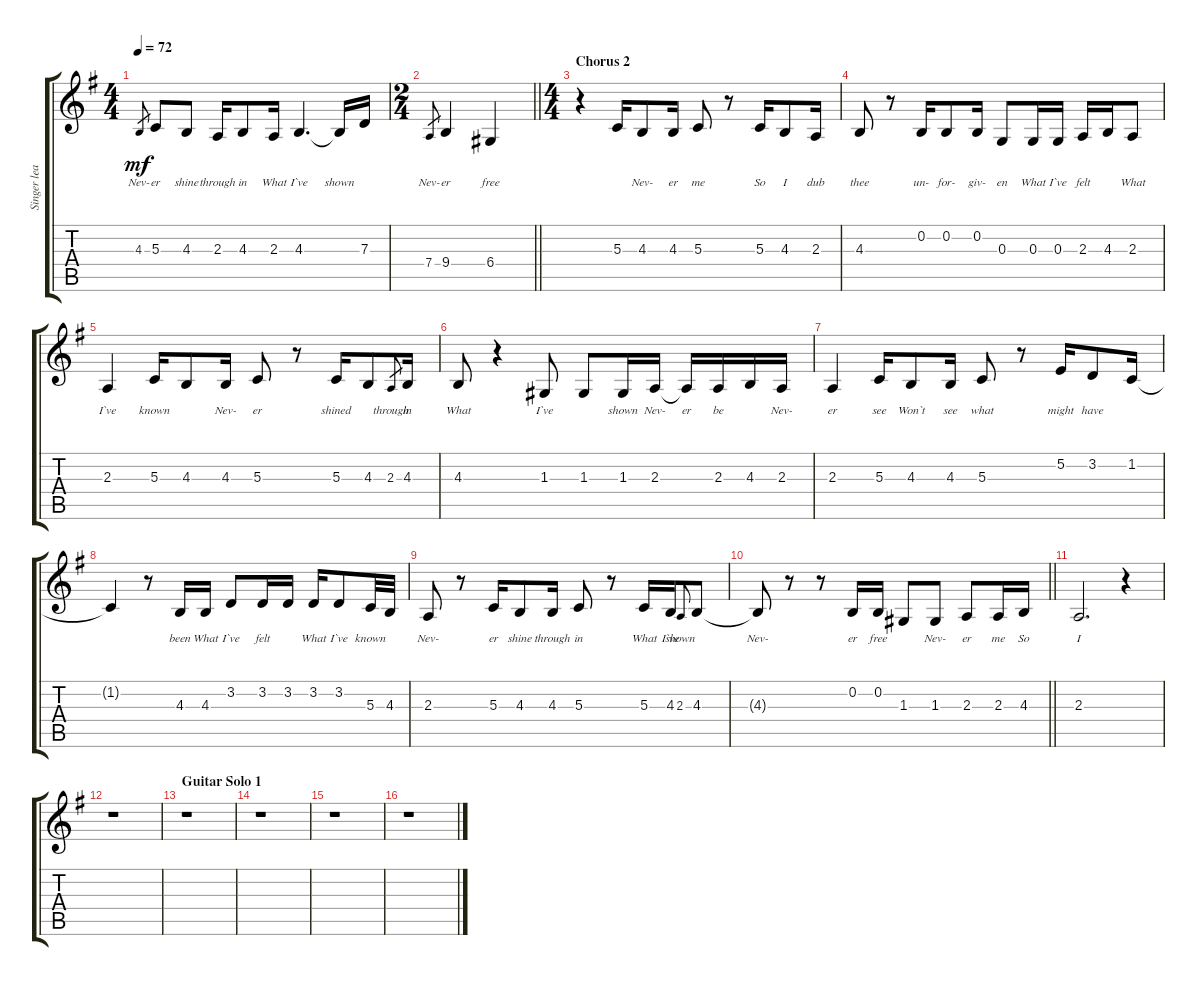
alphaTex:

\track ("Singer lead" "Singer lea") {instrument voiceoohs}
\staff {score tabs}
\tuning (E4 B3 G3 D3 A2 E2) {hide}
\ts (4 4)
\tempo 72
\clef g2
\ks eminor
4.3.8{lyrics (0 "Nev-") lyrics (1 "") lyrics (2 "") lyrics (3 "") lyrics (4 "") gr dy mf} 5.3.8{lyrics (0 "er") lyrics (1 "") lyrics (2 "") lyrics (3 "") lyrics (4 "")} 4.3.8{lyrics (0 "shine") lyrics (1 "") lyrics (2 "") lyrics (3 "") lyrics (4 "")} 2.3.16{lyrics (0 "through") lyrics (1 "") lyrics (2 "") lyrics (3 "") lyrics (4 "")} 4.3.8{lyrics (0 "in") lyrics (1 "") lyrics (2 "") lyrics (3 "") lyrics (4 "")} 2.3.16{lyrics (0 "What") lyrics (1 "") lyrics (2 "") lyrics (3 "") lyrics (4 "")} 4.3.4{d lyrics (0 "I`ve") lyrics (1 "") lyrics (2 "") lyrics (3 "") lyrics (4 "")} 4.3{t}.16{lyrics (0 "shown") lyrics (1 "") lyrics (2 "") lyrics (3 "") lyrics (4 "")} 7.3.16{lyrics (0 "") lyrics (1 "") lyrics (2 "") lyrics (3 "") lyrics (4 "")} |
\ts (2 4)
\barLineRight lightlight
7.4.8{lyrics (0 "Nev-") lyrics (1 "") lyrics (2 "") lyrics (3 "") lyrics (4 "") gr} 9.4.4{lyrics (0 "er") lyrics (1 "") lyrics (2 "") lyrics (3 "") lyrics (4 "")} 6.4.4{lyrics (0 "free") lyrics (1 "") lyrics (2 "") lyrics (3 "") lyrics (4 "")} |
\ts (4 4)
\section ("" "Chorus 2")
r.4 5.3.16{lyrics (0 "") lyrics (1 "") lyrics (2 "") lyrics (3 "") lyrics (4 "")} 4.3.8{lyrics (0 "Nev-") lyrics (1 "") lyrics (2 "") lyrics (3 "") lyrics (4 "")} 4.3.16{lyrics (0 "er") lyrics (1 "") lyrics (2 "") lyrics (3 "") lyrics (4 "")} 5.3.8{lyrics (0 "me") lyrics (1 "") lyrics (2 "") lyrics (3 "") lyrics (4 "")} r.8 5.3.16{lyrics (0 "So") lyrics (1 "") lyrics (2 "") lyrics (3 "") lyrics (4 "")} 4.3.8{lyrics (0 "I") lyrics (1 "") lyrics (2 "") lyrics (3 "") lyrics (4 "")} 2.3.16{lyrics (0 "dub") lyrics (1 "") lyrics (2 "") lyrics (3 "") lyrics (4 "")} |
4.3.8{lyrics (0 "thee") lyrics (1 "") lyrics (2 "") lyrics (3 "") lyrics (4 "")} r.8 0.2.16{lyrics (0 "un-") lyrics (1 "") lyrics (2 "") lyrics (3 "") lyrics (4 "")} 0.2.8{lyrics (0 "for-") lyrics (1 "") lyrics (2 "") lyrics (3 "") lyrics (4 "")} 0.2.16{lyrics (0 "giv-") lyrics (1 "") lyrics (2 "") lyrics (3 "") lyrics (4 "")} 0.3.8{lyrics (0 "en") lyrics (1 "") lyrics (2 "") lyrics (3 "") lyrics (4 "")} 0.3.16{lyrics (0 "What") lyrics (1 "") lyrics (2 "") lyrics (3 "") lyrics (4 "")} 0.3.16{lyrics (0 "I`ve") lyrics (1 "") lyrics (2 "") lyrics (3 "") lyrics (4 "")} 2.3.16{lyrics (0 "felt") lyrics (1 "") lyrics (2 "") lyrics (3 "") lyrics (4 "")} 4.3.16{lyrics (0 "") lyrics (1 "") lyrics (2 "") lyrics (3 "") lyrics (4 "")} 2.3.8{lyrics (0 "What") lyrics (1 "") lyrics (2 "") lyrics (3 "") lyrics (4 "")} |
2.3.4{lyrics (0 "I`ve") lyrics (1 "") lyrics (2 "") lyrics (3 "") lyrics (4 "")} 5.3.16{lyrics (0 "known") lyrics (1 "") lyrics (2 "") lyrics (3 "") lyrics (4 "")} 4.3.8{lyrics (0 "") lyrics (1 "") lyrics (2 "") lyrics (3 "") lyrics (4 "")} 4.3.16{lyrics (0 "Nev-") lyrics (1 "") lyrics (2 "") lyrics (3 "") lyrics (4 "")} 5.3.8{lyrics (0 "er") lyrics (1 "") lyrics (2 "") lyrics (3 "") lyrics (4 "")} r.8 5.3.16{lyrics (0 "shined") lyrics (1 "") lyrics (2 "") lyrics (3 "") lyrics (4 "")} 4.3.8{lyrics (0 "") lyrics (1 "") lyrics (2 "") lyrics (3 "") lyrics (4 "")} 2.3.8{lyrics (0 "through") lyrics (1 "") lyrics (2 "") lyrics (3 "") lyrics (4 "") gr} 4.3.16{lyrics (0 "in") lyrics (1 "") lyrics (2 "") lyrics (3 "") lyrics (4 "")} |
4.3.8{lyrics (0 "What") lyrics (1 "") lyrics (2 "") lyrics (3 "") lyrics (4 "")} r.4 1.3.8{lyrics (0 "I`ve") lyrics (1 "") lyrics (2 "") lyrics (3 "") lyrics (4 "")} 1.3.8{lyrics (0 "") lyrics (1 "") lyrics (2 "") lyrics (3 "") lyrics (4 "")} 1.3.16{lyrics (0 "shown") lyrics (1 "") lyrics (2 "") lyrics (3 "") lyrics (4 "")} 2.3.16{lyrics (0 "Nev-") lyrics (1 "") lyrics (2 "") lyrics (3 "") lyrics (4 "")} 2.3{t}.16{lyrics (0 "er") lyrics (1 "") lyrics (2 "") lyrics (3 "") lyrics (4 "")} 2.3.16{lyrics (0 "be") lyrics (1 "") lyrics (2 "") lyrics (3 "") lyrics (4 "")} 4.3.16{lyrics (0 "") lyrics (1 "") lyrics (2 "") lyrics (3 "") lyrics (4 "")} 2.3.16{lyrics (0 "Nev-") lyrics (1 "") lyrics (2 "") lyrics (3 "") lyrics (4 "")} |
2.3.4{lyrics (0 "er") lyrics (1 "") lyrics (2 "") lyrics (3 "") lyrics (4 "")} 5.3.16{lyrics (0 "see") lyrics (1 "") lyrics (2 "") lyrics (3 "") lyrics (4 "")} 4.3.8{lyrics (0 "Won`t") lyrics (1 "") lyrics (2 "") lyrics (3 "") lyrics (4 "")} 4.3.16{lyrics (0 "see") lyrics (1 "") lyrics (2 "") lyrics (3 "") lyrics (4 "")} 5.3.8{lyrics (0 "what") lyrics (1 "") lyrics (2 "") lyrics (3 "") lyrics (4 "")} r.8 5.2.16{lyrics (0 "might") lyrics (1 "") lyrics (2 "") lyrics (3 "") lyrics (4 "")} 3.2.8{lyrics (0 "have") lyrics (1 "") lyrics (2 "") lyrics (3 "") lyrics (4 "")} 1.2.16{lyrics (0 "") lyrics (1 "") lyrics (2 "") lyrics (3 "") lyrics (4 "")} |
1.2{t}.4{lyrics (0 "") lyrics (1 "") lyrics (2 "") lyrics (3 "") lyrics (4 "")} r.8 4.3.16{lyrics (0 "been") lyrics (1 "") lyrics (2 "") lyrics (3 "") lyrics (4 "")} 4.3.16{lyrics (0 "What") lyrics (1 "") lyrics (2 "") lyrics (3 "") lyrics (4 "")} 3.2.8{lyrics (0 "I`ve") lyrics (1 "") lyrics (2 "") lyrics (3 "") lyrics (4 "")} 3.2.16{lyrics (0 "felt") lyrics (1 "") lyrics (2 "") lyrics (3 "") lyrics (4 "")} 3.2.16{lyrics (0 "") lyrics (1 "") lyrics (2 "") lyrics (3 "") lyrics (4 "")} 3.2.16{lyrics (0 "What") lyrics (1 "") lyrics (2 "") lyrics (3 "") lyrics (4 "")} 3.2.8{lyrics (0 "I`ve") lyrics (1 "") lyrics (2 "") lyrics (3 "") lyrics (4 "")} 5.3.32{lyrics (0 "known") lyrics (1 "") lyrics (2 "") lyrics (3 "") lyrics (4 "")} 4.3.32{lyrics (0 "") lyrics (1 "") lyrics (2 "") lyrics (3 "") lyrics (4 "")} |
2.3.8{lyrics (0 "Nev-") lyrics (1 "") lyrics (2 "") lyrics (3 "") lyrics (4 "")} r.8 5.3.16{lyrics (0 "er") lyrics (1 "") lyrics (2 "") lyrics (3 "") lyrics (4 "")} 4.3.8{lyrics (0 "shine") lyrics (1 "") lyrics (2 "") lyrics (3 "") lyrics (4 "")} 4.3.16{lyrics (0 "through") lyrics (1 "") lyrics (2 "") lyrics (3 "") lyrics (4 "")} 5.3.8{lyrics (0 "in") lyrics (1 "") lyrics (2 "") lyrics (3 "") lyrics (4 "")} r.8 5.3.16{lyrics (0 "What") lyrics (1 "") lyrics (2 "") lyrics (3 "") lyrics (4 "")} 4.3.16{lyrics (0 "I`ve") lyrics (1 "") lyrics (2 "") lyrics (3 "") lyrics (4 "")} 2.3.8{lyrics (0 "shown") lyrics (1 "") lyrics (2 "") lyrics (3 "") lyrics (4 "") gr onbeat} 4.3.8{lyrics (0 "") lyrics (1 "") lyrics (2 "") lyrics (3 "") lyrics (4 "")} |
\barLineRight lightlight
4.3{t}.8{lyrics (0 "Nev-") lyrics (1 "") lyrics (2 "") lyrics (3 "") lyrics (4 "")} r.8 r.8 0.2.16{lyrics (0 "er") lyrics (1 "") lyrics (2 "") lyrics (3 "") lyrics (4 "")} 0.2.16{lyrics (0 "free") lyrics (1 "") lyrics (2 "") lyrics (3 "") lyrics (4 "")} 1.3.8{lyrics (0 "") lyrics (1 "") lyrics (2 "") lyrics (3 "") lyrics (4 "")} 1.3.8{lyrics (0 "Nev-") lyrics (1 "") lyrics (2 "") lyrics (3 "") lyrics (4 "")} 2.3.8{lyrics (0 "er") lyrics (1 "") lyrics (2 "") lyrics (3 "") lyrics (4 "")} 2.3.16{lyrics (0 "me") lyrics (1 "") lyrics (2 "") lyrics (3 "") lyrics (4 "")} 4.3.16{lyrics (0 "So") lyrics (1 "") lyrics (2 "") lyrics (3 "") lyrics (4 "")} |
2.3.2{d lyrics (0 "I") lyrics (1 "") lyrics (2 "") lyrics (3 "") lyrics (4 "")} r.4 |
r.1 |
\section ("" "Guitar Solo 1")
r.1 |
r.1 |
r.1 |
r.1
